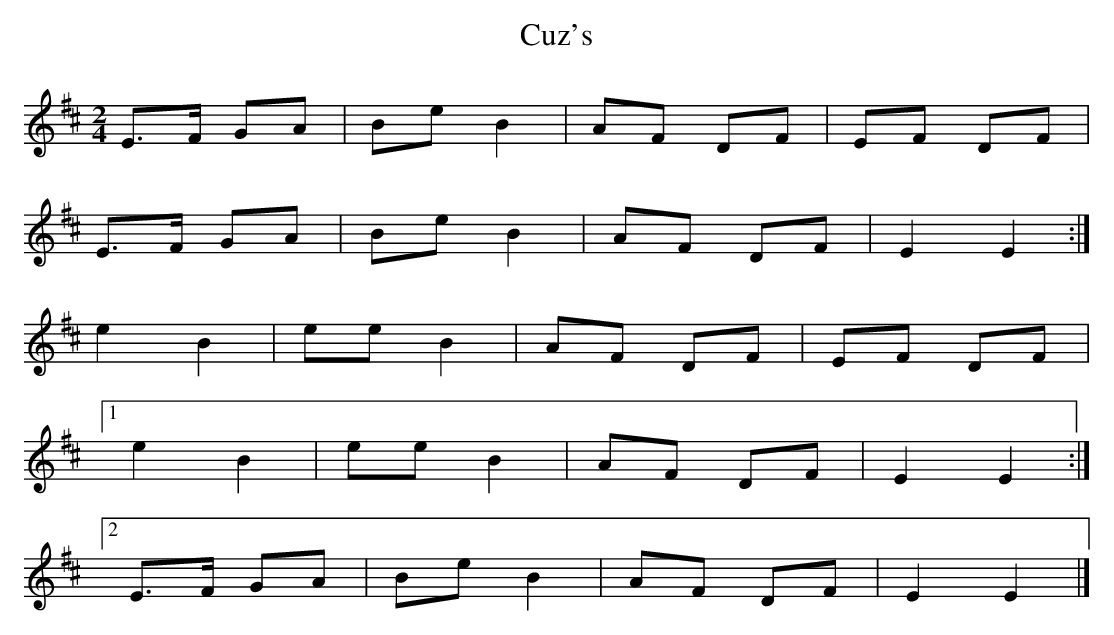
X:1
T:Cuz's
M:2/4
L:1/8
K:E Dorian
E3/2F/ GA|Be B2|AF DF|EF DF|!
E3/2F/ GA|Be B2|AF DF|E2 E2:|!
e2 B2|ee B2|AF DF|EF DF|!
[1 e2 B2|ee B2|AF DF|E2 E2:|!
[2 E3/2F/ GA|Be B2|AF DF|E2 E2|]!
